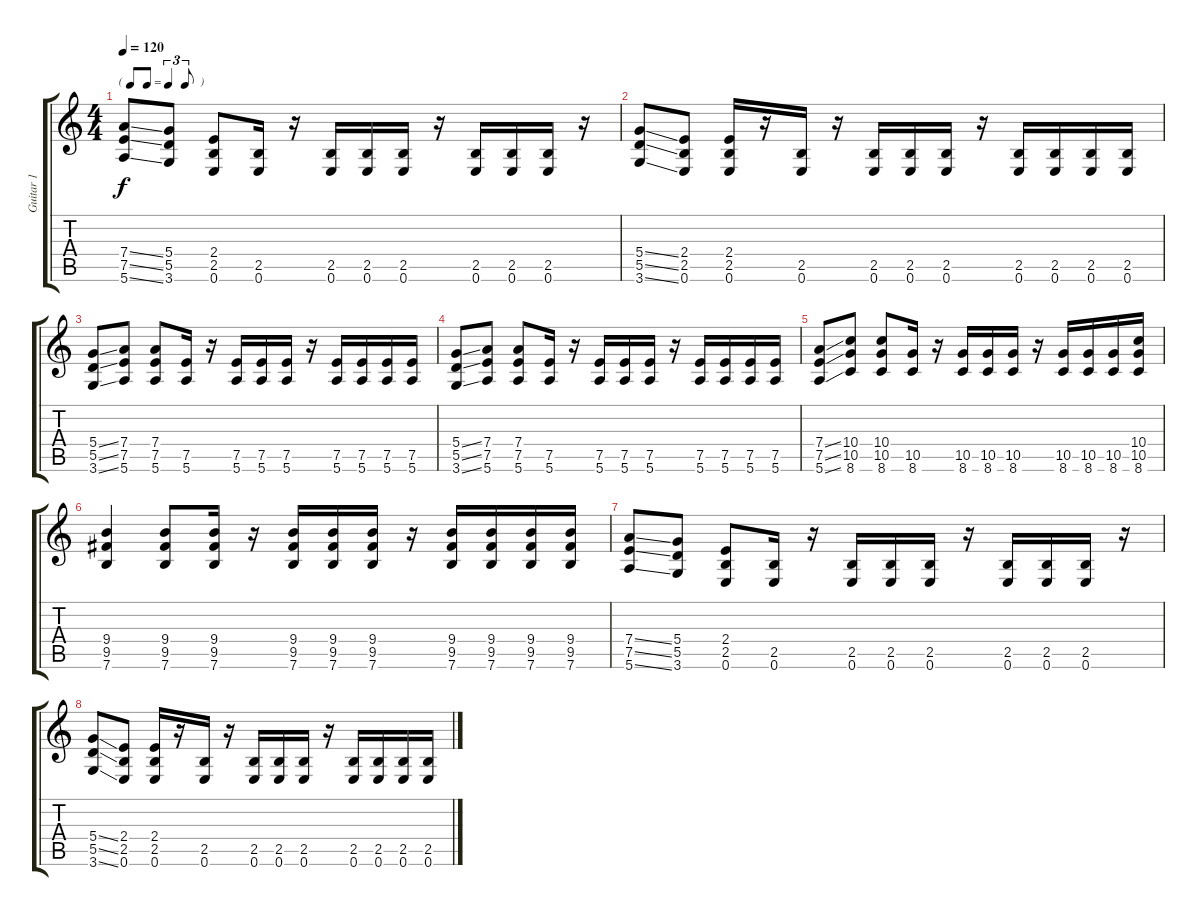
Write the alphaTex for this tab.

\track ("Guitar 1" "Guitar 1") {instrument distortionguitar}
\staff {score tabs}
\tuning (E4 B3 G3 D3 A2 E2) {hide}
\ts (4 4)
\tf triplet8th
\tempo 120
\clef g2
\ks c
(7.4{ss} 7.5{ss} 5.6{ss}).8{dy f} (5.4 5.5 3.6).8 (2.4 2.5 0.6).8 (2.5 0.6).16 r.16 (2.5 0.6).16 (2.5 0.6).16 (2.5 0.6).16 r.16 (2.5 0.6).16 (2.5 0.6).16 (2.5 0.6).16 r.16 |
(5.4{ss} 5.5{ss} 3.6{ss}).8 (2.4 2.5 0.6).8 (2.4 2.5 0.6).16 r.16 (2.5 0.6).16 r.16 (2.5 0.6).16 (2.5 0.6).16 (2.5 0.6).16 r.16 (2.5 0.6).16 (2.5 0.6).16 (2.5 0.6).16 (2.5 0.6).16 |
(5.4{ss} 5.5{ss} 3.6{ss}).8 (7.4 7.5 5.6).8 (7.4 7.5 5.6).8 (7.5 5.6).16 r.16 (7.5 5.6).16 (7.5 5.6).16 (7.5 5.6).16 r.16 (7.5 5.6).16 (7.5 5.6).16 (7.5 5.6).16 (7.5 5.6).16 |
(5.4{ss} 5.5{ss} 3.6{ss}).8 (7.4 7.5 5.6).8 (7.4 7.5 5.6).8 (7.5 5.6).16 r.16 (7.5 5.6).16 (7.5 5.6).16 (7.5 5.6).16 r.16 (7.5 5.6).16 (7.5 5.6).16 (7.5 5.6).16 (7.5 5.6).16 |
(7.4{ss} 7.5{ss} 5.6{ss}).8 (10.4 10.5 8.6).8 (10.4 10.5 8.6).8 (10.5 8.6).16 r.16 (10.5 8.6).16 (10.5 8.6).16 (10.5 8.6).16 r.16 (10.5 8.6).16 (10.5 8.6).16 (10.5 8.6).16 (10.4 10.5 8.6).16 |
(9.4 9.5 7.6).4 (9.4 9.5 7.6).8 (9.4 9.5 7.6).16 r.16 (9.4 9.5 7.6).16 (9.4 9.5 7.6).16 (9.4 9.5 7.6).16 r.16 (9.4 9.5 7.6).16 (9.4 9.5 7.6).16 (9.4 9.5 7.6).16 (9.4 9.5 7.6).16 |
(7.4{ss} 7.5{ss} 5.6{ss}).8 (5.4 5.5 3.6).8 (2.4 2.5 0.6).8 (2.5 0.6).16 r.16 (2.5 0.6).16 (2.5 0.6).16 (2.5 0.6).16 r.16 (2.5 0.6).16 (2.5 0.6).16 (2.5 0.6).16 r.16 |
(5.4{ss} 5.5{ss} 3.6{ss}).8 (2.4 2.5 0.6).8 (2.4 2.5 0.6).16 r.16 (2.5 0.6).16 r.16 (2.5 0.6).16 (2.5 0.6).16 (2.5 0.6).16 r.16 (2.5 0.6).16 (2.5 0.6).16 (2.5 0.6).16 (2.5 0.6).16
